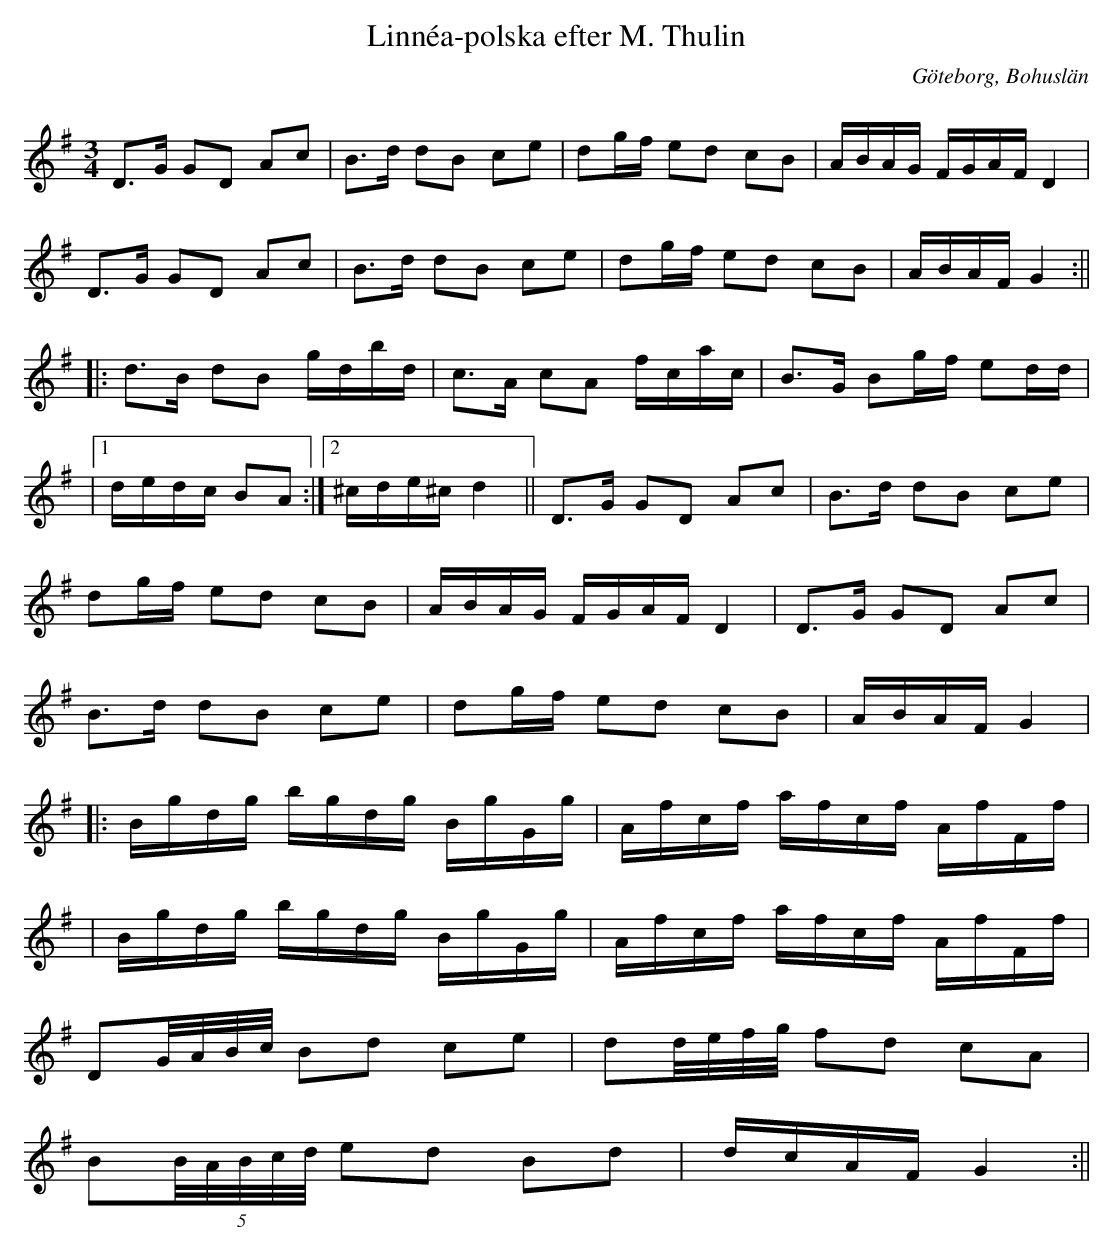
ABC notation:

X:1
T:Linnéa-polska efter M. Thulin
O:Göteborg, Bohuslän
Q:Allegretto 107
M:3/4
L:1/8
K:G
D>G GD Ac | B>d dB ce | dg/f/ ed cB | A/B/A/G/ F/G/A/F/ D2 |
D>G GD Ac | B>d dB ce | dg/f/ ed cB | A/B/A/F/ G2 :||
|:d>B dB g/d/b/d/ | c>A cA f/c/a/c/ | B>G Bg/f/ ed/d/ |
|1 d/e/d/c/ BA :|2 ^c/d/e/^c/ d2 || D>G GD Ac | B>d dB ce |
 dg/f/ ed cB | A/B/A/G/ F/G/A/F/ D2 | D>G GD Ac |
 B>d dB ce | dg/f/ ed cB | A/B/A/F/ G2 |
|: B/g/d/g/ b/g/d/g/ B/g/G/g/ | A/f/c/f/ a/f/c/f/ A/f/F/f/ |
| B/g/d/g/ b/g/d/g/ B/g/G/g/ | A/f/c/f/ a/f/c/f/ A/f/F/f/ |
DG//A//B//c// Bd ce | dd//e//f//g// fd cA |
B(5B//A//B//c//d// ed Bd | d/c/A/F/ G2 :||
